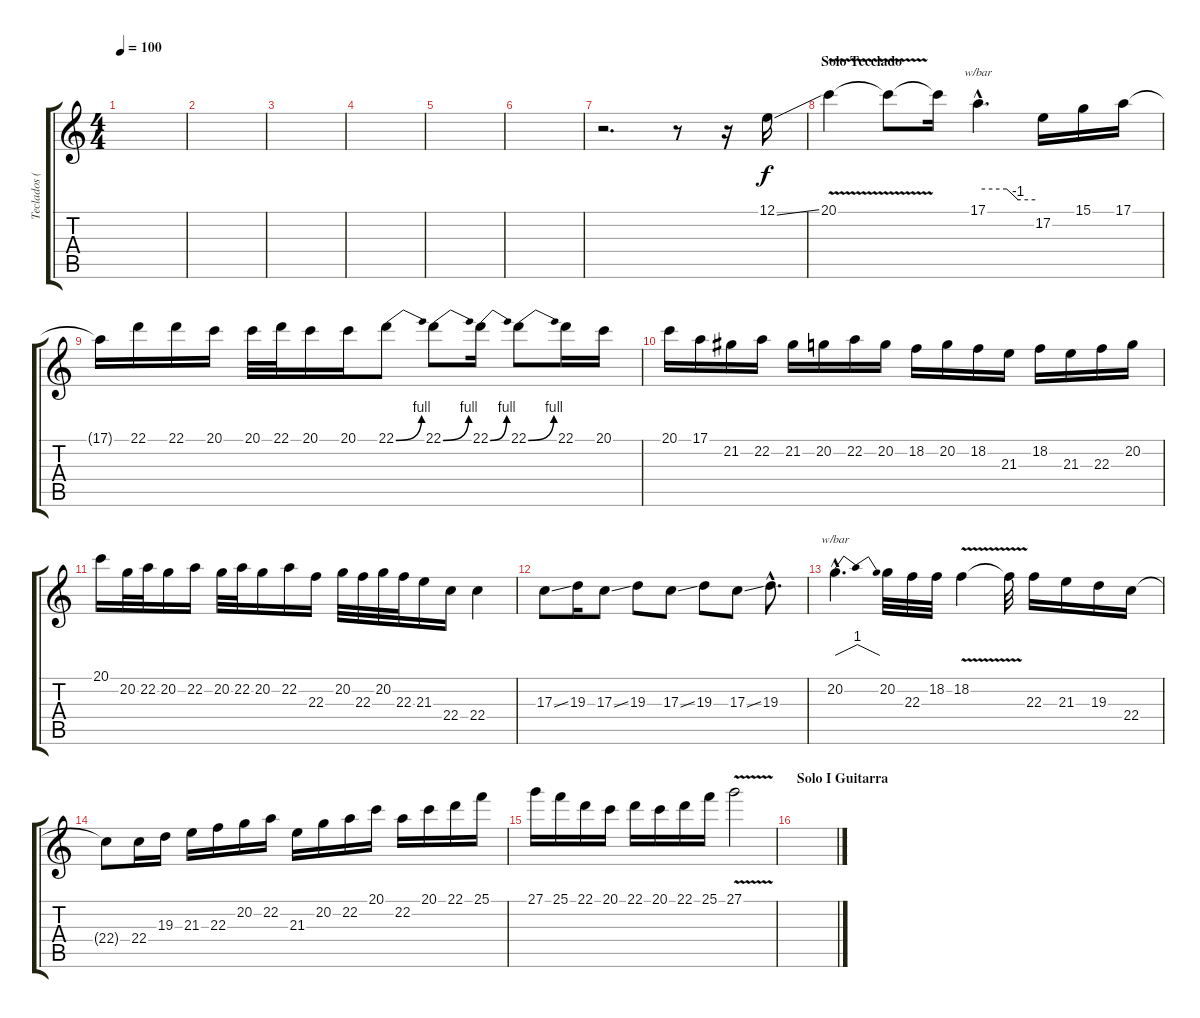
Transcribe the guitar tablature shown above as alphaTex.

\track ("Teclados (Solos)" "Teclados (") {instrument electricgrandpiano}
\staff {score tabs}
\tuning (E4 B3 G3 D3 A2 E2) {hide}
\ts (4 4)
\tempo 100
\clef g2
\ks c
|
|
|
|
|
|
r.2{d} r.8 r.16 12.1{ss}.16{instrument lead2sawtooth} |
\section ("" "Solo Tecclado ")
20.1{v}.4{instrument lead2sawtooth} 20.1{t}.8 20.1{t}.16 17.1{hac}.4{d tbe (custom default 0 0 15 0 30 0 42 -4 60 -4)} 17.2.16 15.1.16 17.1.16 |
17.1{t}.16 22.1.16 22.1.16 20.1.16 20.1.32 22.1.32 20.1.16 20.1.16 22.1{be (bend 0 0 60 4)}.8 22.1{be (bend 0 0 60 4)}.8 22.1{be (bend 0 0 60 4)}.16 22.1{be (bend 0 0 60 4)}.8 22.1.16 20.1.16 |
20.1.16 17.1.16 21.2.16 22.2.16 21.2.16 20.2.16 22.2.16 20.2.16 18.2.16 20.2.16 18.2.16 21.3.16 18.2.16 21.3.16 22.3.16 20.2.16 |
20.1.16 20.2.32 22.2.32 20.2.16 22.2.16 20.2.32 22.2.32 20.2.16 22.2.16 22.3.16 20.2.32 22.3.32 20.2.32 22.3.32 21.3.16 22.4.16 22.4.4 |
17.3{ss}.8 19.3.16 17.3{ss}.8 19.3.8 17.3{ss}.8 19.3.8 17.3{ss}.8 19.3{hac}.8{d} |
20.2{hac}.4{d tbe (dip default 0 0 30 4 60 0)} 20.2.32 22.3.32 18.2.32 18.2{v}.4 18.2{t}.32 22.3.16 21.3.16 19.3.16 22.4.16 |
22.4{t}.8 22.4.16 19.3.16 21.3.16 22.3.16 20.2.16 22.2.16 21.3.16 20.2.16 22.2.16 20.1.16 22.2.16 20.1.16 22.1.16 25.1.16 |
27.1.16 25.1.16 22.1.16 20.1.16 22.1.16 20.1.16 22.1.16 25.1.16 27.1{v}.2 |
\section ("" "Solo I Guitarra")
